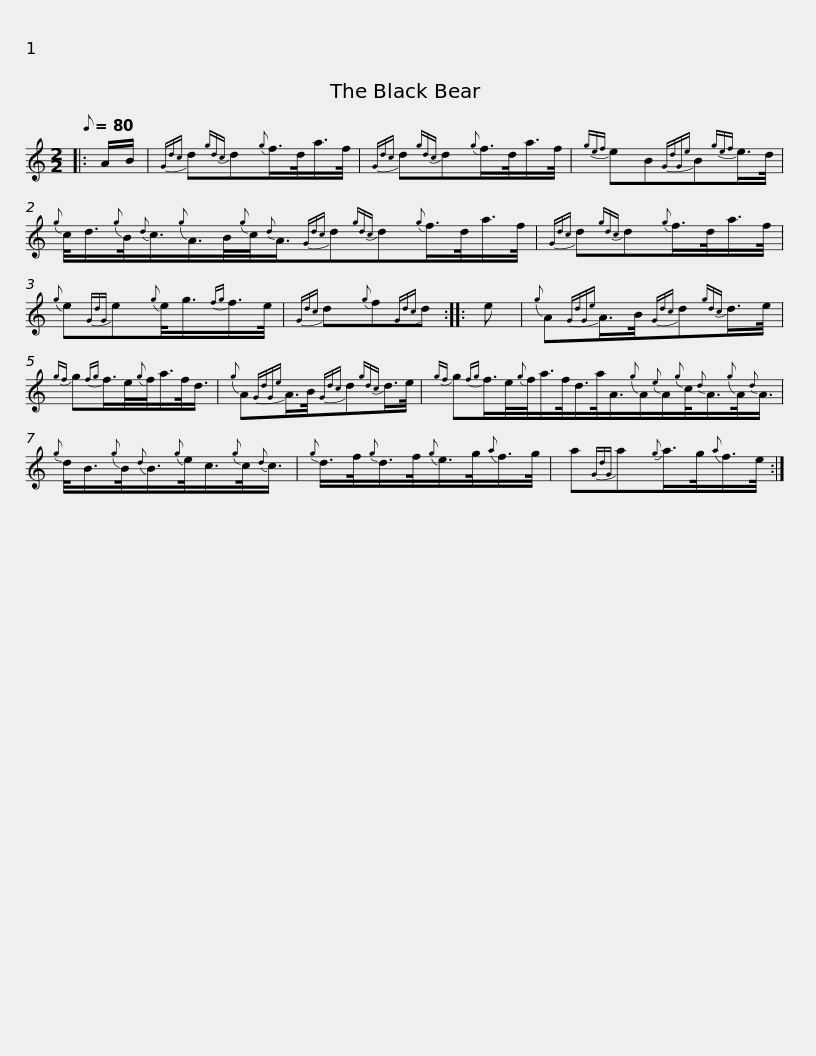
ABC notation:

X:1
L:1/8
Q:1/8=80
M:2/2
I:linebreak $
K:C
V:1 treble
V:1
|: A/B/ |{Gdc} d{gdc}d{g}f/>d/a/>f/ |{Gdc} d{gdc}d{g}f/>d/a/>f/ |${gef} eB{GdGe}B{gef}e/>d/ |{g} c/<d/{g}B/4{d}c3/4{g}A/>B/{g}c/4{d}A3/4{Gdc}d{gdc}d{g}f/>d/a/>f/ |$ %5
{Gdc} d{gdc}d{g}f/>d/a/>f/ |${g} e{GdG}e{g}e/<g/{fg}f/>e/ |{Gdc} d{g}f{Gdc}d :: e |${g} A{GdGe}A/>B/{Gdc}d{gdc}d/>e/ | %10
{gf} g{fg}f/>e/{g}f/<a/f/<d/ |{g} A{GdGe}A/>B/{Gdc}d{gdc}d/>e/ |${gf} g{fg}f/>e/{g}f/<a/f/<d/a/<A/{g}A/{e}A/{g}c/4{d}A3/4{g}A/4{d}A3/4 |{g} d/<B/{g}B/4{d}B3/4{g}e/<c/{g}c/4{d}c3/4 |${g} d/>f/{g}d/>f/{g}e/>g/{a}f/>g/ |$ %15
 a{GdG}a{g}a/>g/{a}f/>e/ :| %16
